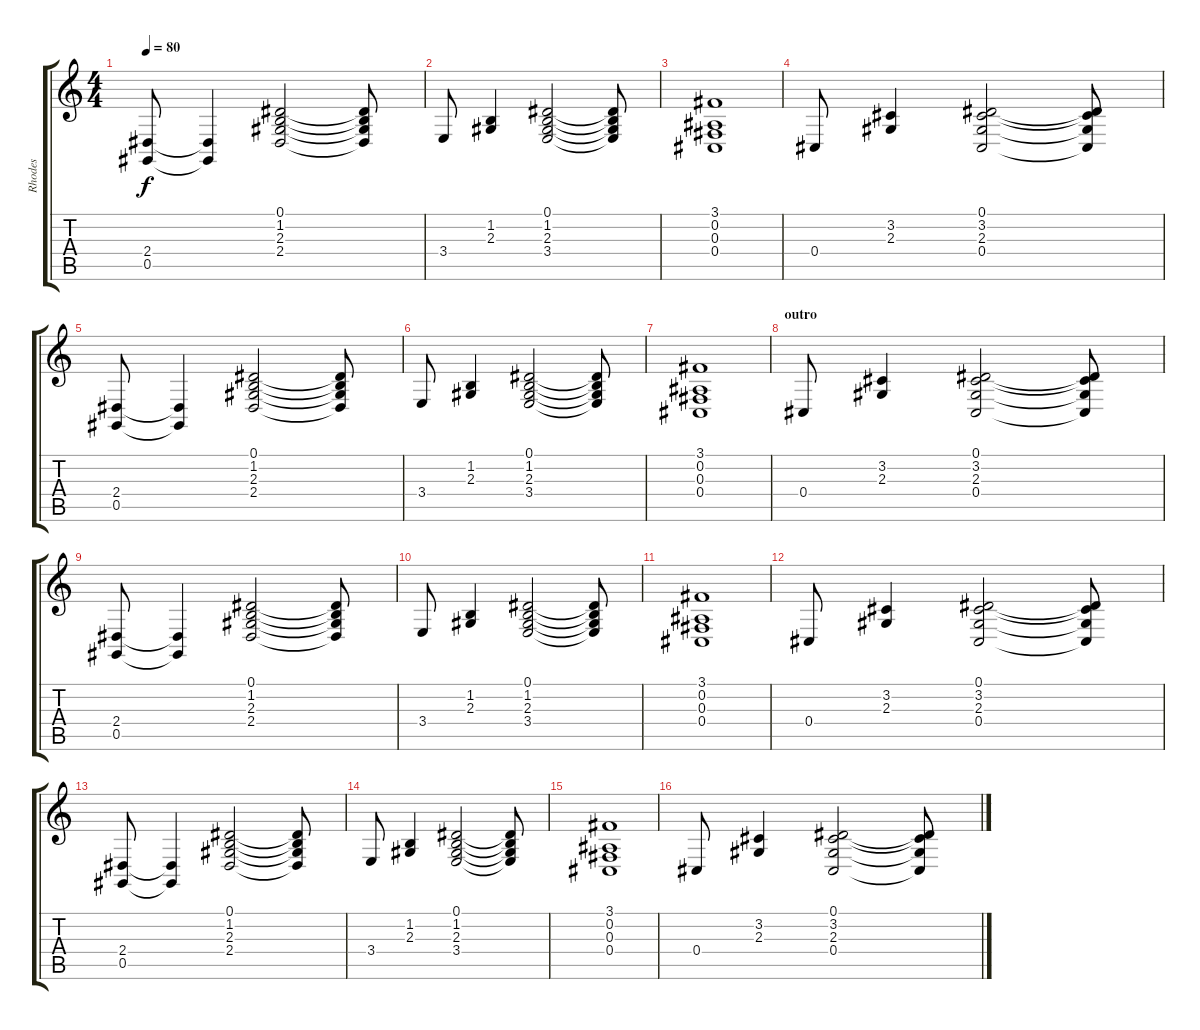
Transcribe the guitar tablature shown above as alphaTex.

\track ("Rhodes" "Rhodes") {instrument electricpiano1}
\staff {score tabs}
\tuning (Eb4 Bb3 Gb3 Db3 Ab2 Eb2) {hide}
\ts (4 4)
\tempo 80
\clef g2
\ks c
(2.4 0.5).8{dy f} (2.4{t} 0.5{t}).4 (0.1 1.2 2.3 2.4).2 (0.1{t} 1.2{t} 2.3{t} 2.4{t}).8 |
3.4.8 (1.2 2.3).4 (0.1 1.2 2.3 3.4).2 (0.1{t} 1.2{t} 2.3{t} 3.4{t}).8 |
(3.1 0.2 0.3 0.4).1 |
0.4.8 (3.2 2.3).4 (0.1 3.2 2.3 0.4).2 (0.1{t} 3.2{t} 2.3{t} 0.4{t}).8 |
(2.4 0.5).8 (2.4{t} 0.5{t}).4 (0.1 1.2 2.3 2.4).2 (0.1{t} 1.2{t} 2.3{t} 2.4{t}).8 |
3.4.8 (1.2 2.3).4 (0.1 1.2 2.3 3.4).2 (0.1{t} 1.2{t} 2.3{t} 3.4{t}).8 |
(3.1 0.2 0.3 0.4).1 |
\section ("" "outro")
0.4.8 (3.2 2.3).4 (0.1 3.2 2.3 0.4).2 (0.1{t} 3.2{t} 2.3{t} 0.4{t}).8 |
(2.4 0.5).8 (2.4{t} 0.5{t}).4 (0.1 1.2 2.3 2.4).2 (0.1{t} 1.2{t} 2.3{t} 2.4{t}).8 |
3.4.8 (1.2 2.3).4 (0.1 1.2 2.3 3.4).2 (0.1{t} 1.2{t} 2.3{t} 3.4{t}).8 |
(3.1 0.2 0.3 0.4).1 |
0.4.8 (3.2 2.3).4 (0.1 3.2 2.3 0.4).2 (0.1{t} 3.2{t} 2.3{t} 0.4{t}).8 |
(2.4 0.5).8 (2.4{t} 0.5{t}).4 (0.1 1.2 2.3 2.4).2 (0.1{t} 1.2{t} 2.3{t} 2.4{t}).8 |
3.4.8 (1.2 2.3).4 (0.1 1.2 2.3 3.4).2 (0.1{t} 1.2{t} 2.3{t} 3.4{t}).8 |
(3.1 0.2 0.3 0.4).1 |
0.4.8 (3.2 2.3).4 (0.1 3.2 2.3 0.4).2 (0.1{t} 3.2{t} 2.3{t} 0.4{t}).8
